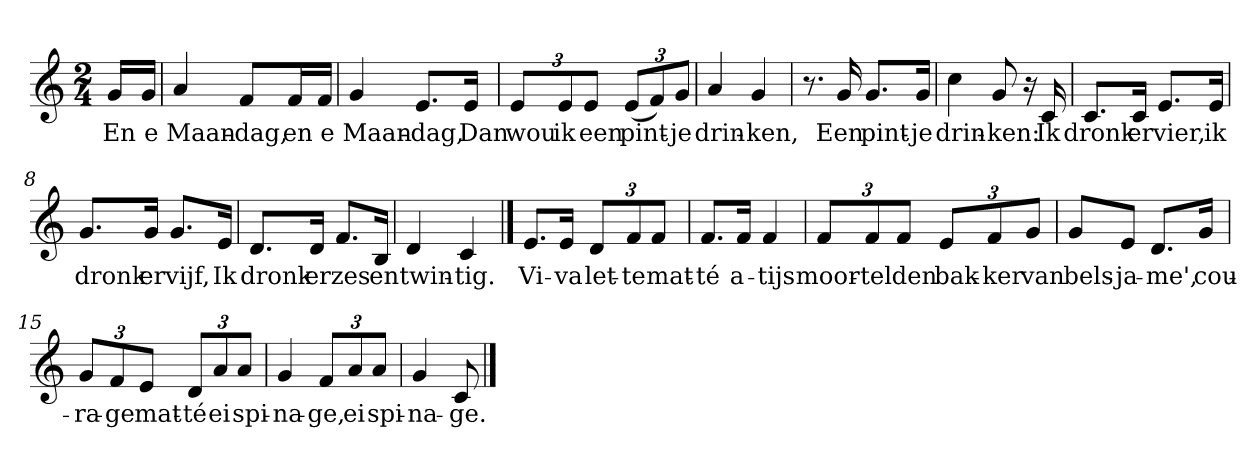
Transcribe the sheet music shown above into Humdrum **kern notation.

**kern	**text
*part1	*part1
*staff1	*staff1
*clefG2	*
*k[]	*
*C:	*
*M2/4	*
*MM120	*
=	=
16g/LL	En
16g/JJ	e
=1	=1
4a	Maan-
8f/L	-dag,
16f/L	en
16f/JJ	e
=2	=2
4g	Maan-
8.e/L	-dag,
16e/Jk	Dan
=3	=3
12e/L	wou
12e/	ik
12e/J	een
(12e/L	pint-
12f/)	.
12g/J	-je
=4	=4
4a	drin-
4g	-ken,
=5	=5
8.r	.
16g	Een
8.g/L	pint-
16g/Jk	-je
=6	=6
4cc	drin-
8g	-ken:
16r	.
16c	Ik
=7	=7
8.c/L	dronk
16c/Jk	er
8.e/L	vier,
16e/Jk	ik
=8	=8
8.g/L	dronk
16g/Jk	er
8.g/L	vijf,
16e/Jk	Ik
=9	=9
8.d/L	dronk
16d/Jk	er
8.f/L	zes
16B/Jk	en
=10	=10
4d	twin-
4c	-tig.
==11	==11
8.e/L	Vi-
16e/Jk	-va
12d/L	let-
12f/	-te
12f/J	mat-
=12	=12
8.f/L	-té
16f/Jk	a-
4f	-tijs
=13	=13
12f/L	moor-
12f/	-tel
12f/J	den
12e/L	bak-
12f/	-ker
12g/J	van
=14	=14
8g/L	bels-
8e/J	-ja-
8.d/L	-me',
16g/Jk	cou-
=15	=15
12g/L	-ra-
12f/	-ge
12e/J	mat-
12d/L	-té
12a/	ei
12a/J	spi-
=16	=16
4g	-na-
12f/L	-ge,
12a/	ei
12a/J	spi-
=17	=17
4g	-na-
8c	-ge.
==	==
*-	*-
